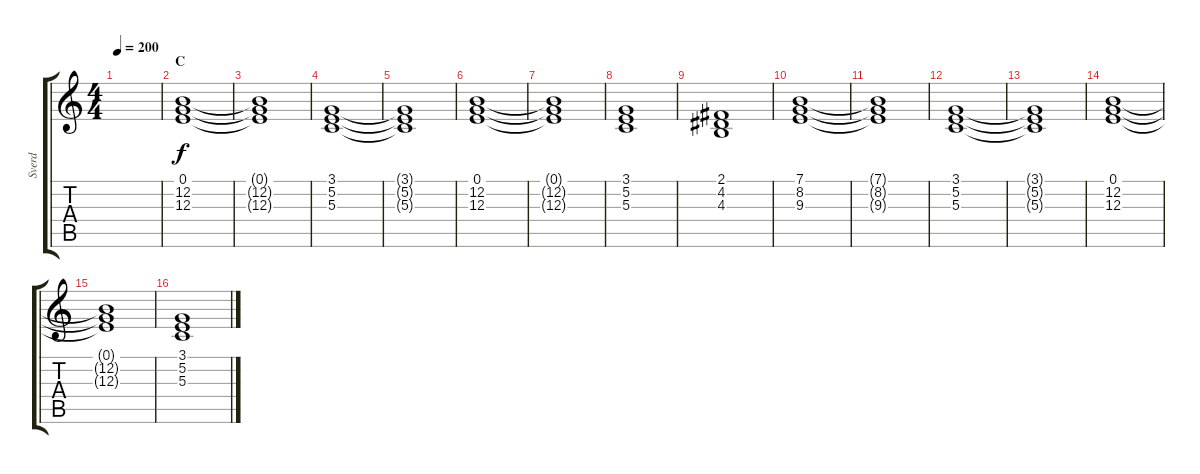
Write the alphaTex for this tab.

\track ("Sverd" "Sverd") {instrument stringensemble1}
\staff {score tabs}
\tuning (E4 B3 G3 D3 A2 E2) {hide}
\ts (4 4)
\tempo 200
\clef g2
\ks c
|
\section ("" "C")
(0.1 12.2 12.3).1{volume 10} |
(0.1{t} 12.2{t} 12.3{t}).1 |
(3.1 5.2 5.3).1{volume 10} |
(3.1{t} 5.2{t} 5.3{t}).1 |
(0.1 12.2 12.3).1{volume 10} |
(0.1{t} 12.2{t} 12.3{t}).1 |
(3.1 5.2 5.3).1{volume 10} |
(2.1 4.2 4.3).1{volume 10} |
(7.1 8.2 9.3).1{volume 10} |
(7.1{t} 8.2{t} 9.3{t}).1 |
(3.1 5.2 5.3).1{volume 10} |
(3.1{t} 5.2{t} 5.3{t}).1 |
(0.1 12.2 12.3).1{volume 10} |
(0.1{t} 12.2{t} 12.3{t}).1 |
(3.1 5.2 5.3).1{volume 10}
